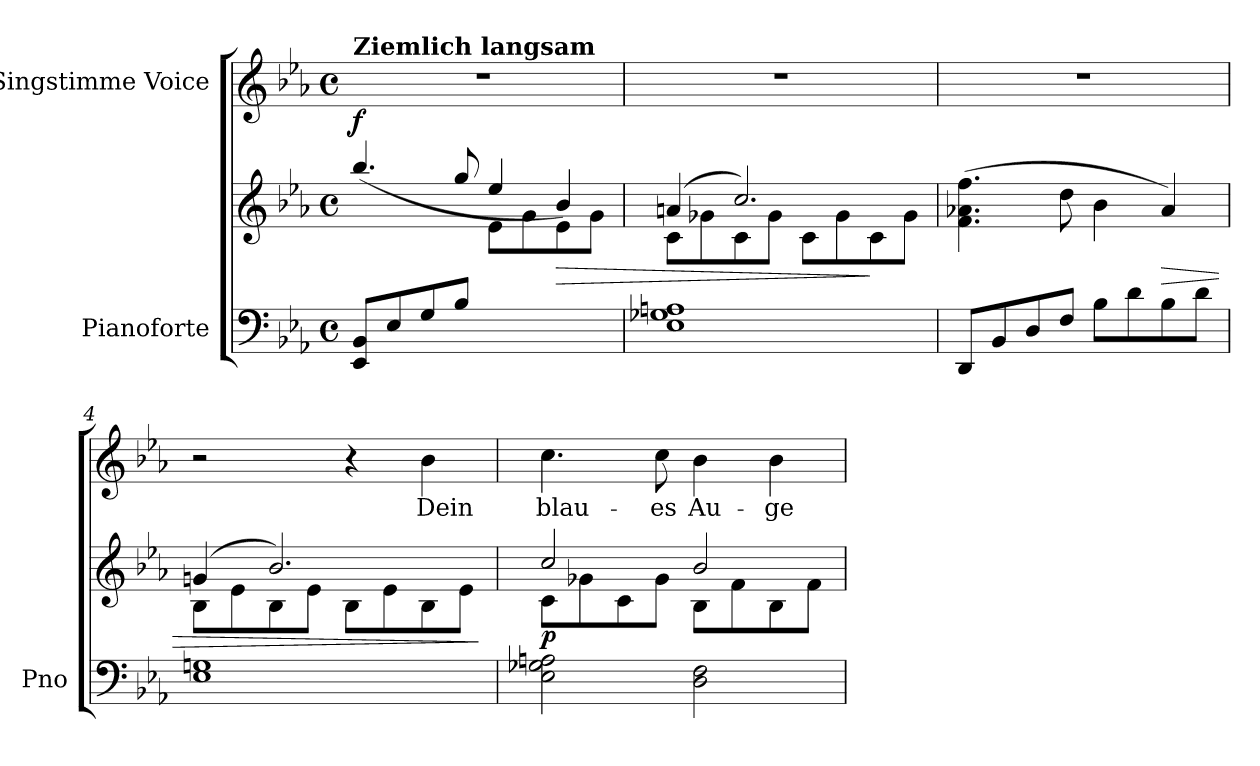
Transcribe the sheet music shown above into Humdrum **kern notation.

**kern	**kern	**dynam	**kern	**text
*part2	*part2	*part2	*part1	*part1
*staff3	*staff2	*staff2/3	*staff1	*staff1
*I"Pianoforte	*	*	*I"Singstimme Voice	*
*I'Pno	*	*	*	*
*clefF4	*clefG2	*	*clefG2	*
*k[b-e-a-]	*k[b-e-a-]	*	*k[b-e-a-]	*
*M4/4	*M4/4	*	*M4/4	*
*met(c)	*met(c)	*	*met(c)	*
=1	=1	=1	=1	=1
*	*^	*	*	*
!	!	!	!	!LO:TX:a:B:t=Ziemlich langsam	!
!	!	!	!LO:DY:a	!	!
(<8EE-/ 8BB-/L	(>4.bb-/	2ryy	f	1r	.
8E-/	.	.	.	.	.
8G/	.	.	.	.	.
8B-/J	8gg/	.	.	.	.
2ryy	4ee-/	8e-\L	.	.	.
.	.	8g\	.	.	.
!	!	!	!LO:HP:b	!	!
.	4b-/)	8e-\	>	.	.
.	.	8g\J)	.	.	.
=2	=2	=2	=2	=2	=2
1E- 1G-X 1An	(4an/	8c\L	.	1r	.
.	.	8g-X\	.	.	.
.	2.cc/)	8c\	.	.	.
.	.	8g-\J	.	.	.
.	.	8c\L	.	.	.
.	.	8g-\	.	.	.
.	.	8c\	]	.	.
.	.	8g-\J	.	.	.
*	*v	*v	*	*	*
=3	=3	=3	=3	=3
8DD/L	(4.f\ 4.a-X\ 4.ff\	.	1r	.
8BB-/	.	.	.	.
8D/	.	.	.	.
8F/J	8dd\	.	.	.
8B-\L	4b-\	.	.	.
8d\	.	.	.	.
!	!	!LO:HP:b	!	!
8B-\	4a-/)	>	.	.
8d\J	.	.	.	.
=4	=4	=4	=4	=4
*	*^	*	*	*
1E- 1Gn	(4gn/	8B-\L	.	2r	.
.	.	8e-\	.	.	.
.	2.b-/)	8B-\	.	.	.
.	.	8e-\J	.	.	.
.	.	8B-\L	.	4r	.
.	.	8e-\	.	.	.
.	.	8B-\	.	4b-\	Dein
.	.	8e-\J	.	.	.
*	*v	*v	*	*	*
.	.	]	.	.
=5	=5	=5	=5	=5
*	*^	*	*	*
!	!	!	!LO:DY:b	!	!
2E-\ 2G-X\ 2An\	2cc/	8c\L	p	4.cc\	blau-
.	.	8g-X\	.	.	.
.	.	8c\	.	.	.
.	.	8g-\J	.	8cc\	-es
2D\ 2F\	2b-/	8B-\L	.	4b-\	Au-
.	.	8f\	.	.	.
.	.	8B-\	.	4b-\	-ge
.	.	8f\J	.	.	.
*	*v	*v	*	*	*
=	=	=	=	=
*-	*-	*-	*-	*-
